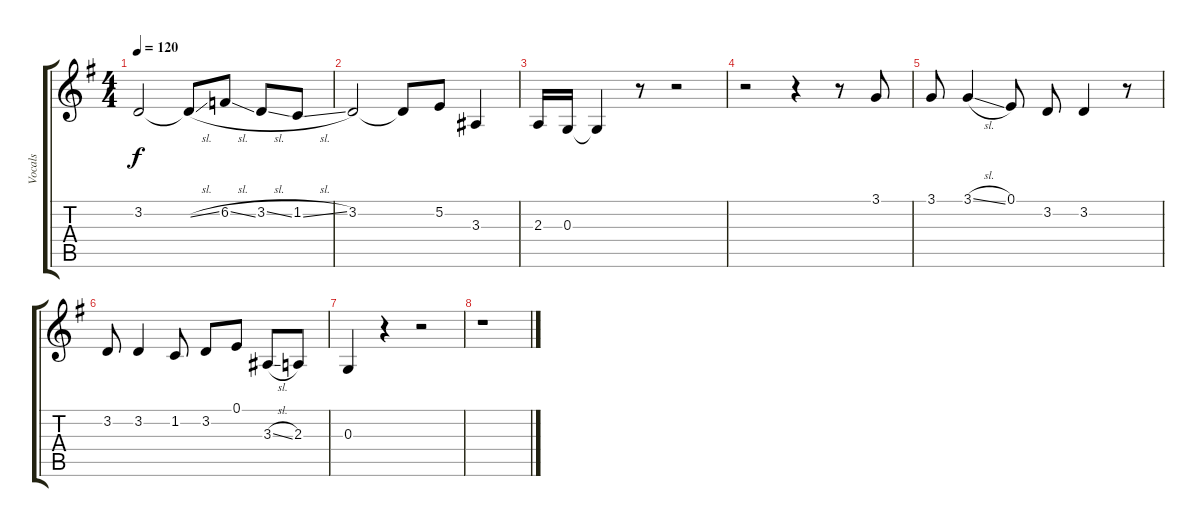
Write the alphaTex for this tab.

\track ("Vocals" "Vocals") {instrument trumpet}
\staff {score tabs}
\tuning (E4 B3 G3 D3 A2 E2) {hide}
\ts (4 4)
\tempo 120
\clef g2
\ks g
3.2{t}.2{dy f} 3.2{sl t}.8 6.2{sl}.8 3.2{sl}.8 1.2{sl}.8 |
3.2.2 3.2{t}.8 5.2.8 3.3.4 |
2.3.16 0.3.16 0.3{t}.4 r.8 r.2 |
r.2 r.4 r.8 3.1.8 |
3.1.8 3.1{sl}.4 0.1.8 3.2.8 3.2.4 r.8 |
3.2.8 3.2.4 1.2.8 3.2.8 0.1.8 3.3{sl}.8 2.3.8 |
0.3.4 r.4 r.2 |
r.1
